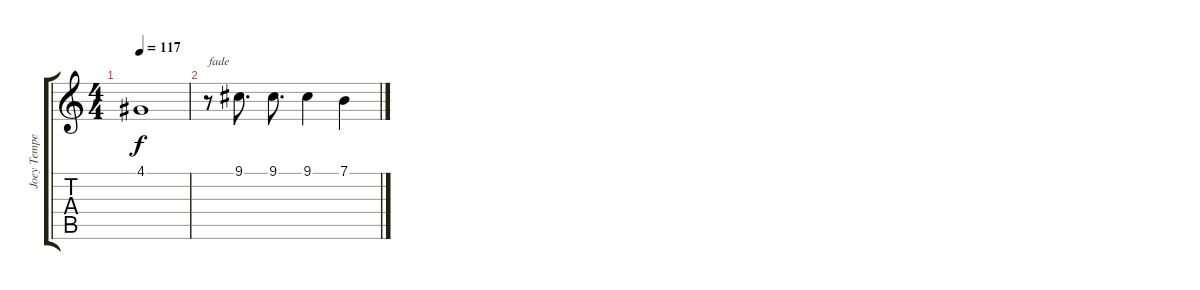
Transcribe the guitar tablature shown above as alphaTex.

\track ("Joey Tempest (Vocals)" "Joey Tempe") {instrument clarinet}
\staff {score tabs}
\tuning (E4 B3 G3 D3 A2 E2) {hide}
\ts (4 4)
\tempo 117
\clef g2
\ks c
4.1.1{dy f} |
r.8{txt "fade"} 9.1.8{d} 9.1.8{d} 9.1.4 7.1.4
